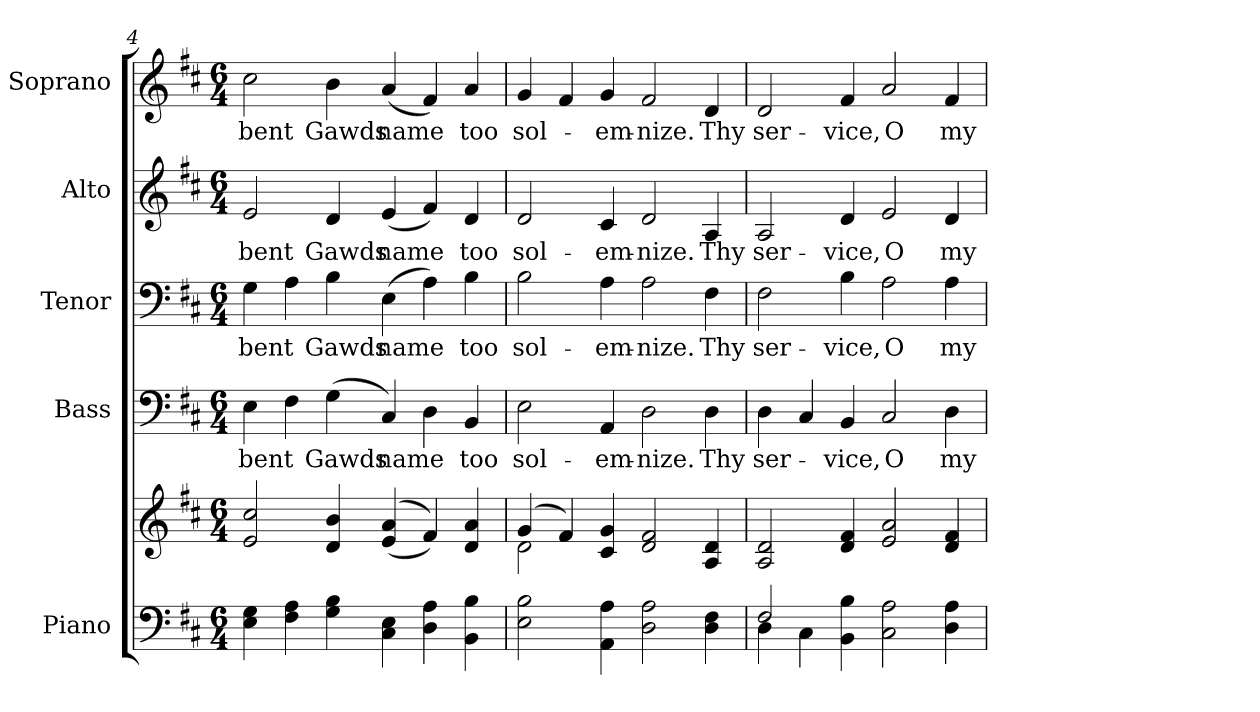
**kern	**kern	**kern	**text	**kern	**text	**kern	**text	**kern	**text
*part5	*part5	*part4	*part4	*part3	*part3	*part2	*part2	*part1	*part1
*staff6	*staff5	*staff4	*staff4	*staff3	*staff3	*staff2	*staff2	*staff1	*staff1
*I"Piano	*	*I"Bass	*	*I"Tenor	*	*I"Alto	*	*I"Soprano	*
*I'Pno.	*	*I'B.	*	*I'T.	*	*I'A.	*	*I'S.	*
!!LO:PB:g=z
*clefF4	*clefG2	*clefF4	*	*clefF4	*	*clefG2	*	*clefG2	*
*k[f#c#]	*k[f#c#]	*k[f#c#]	*	*k[f#c#]	*	*k[f#c#]	*	*k[f#c#]	*
*D:	*D:	*D:	*	*D:	*	*D:	*	*D:	*
*M6/4	*M6/4	*M6/4	*	*M6/4	*	*M6/4	*	*M6/4	*
=4	=4	=4	=4	=4	=4	=4	=4	=4	=4
!	!	!	!LO:LY:b:color=#000000	!	!	!	!	!	!
!	!	!	!	!	!LO:LY:b:color=#000000	!	!	!	!
!	!	!	!	!	!	!	!LO:LY:b:color=#000000	!	!
!	!	!	!	!	!	!	!	!	!LO:LY:b:color=#000000
4Ei\ 4Gi	2ei/ 2cc#i	4Ei\	bent	4Gi\	bent	2ei/	bent	2cc#i\	bent
4F#i\ 4Ai	.	4F#i\	.	4Ai\	.	.	.	.	.
!	!	!	!LO:LY:b:color=#000000	!	!	!	!	!	!
!	!	!	!	!	!LO:LY:b:color=#000000	!	!	!	!
!	!	!	!	!	!	!	!LO:LY:b:color=#000000	!	!
!	!	!	!	!	!	!	!	!	!LO:LY:b:color=#000000
4Gi\ 4Bi	4di/ 4bi	(4Gi\	Gawds	4Bi\	Gawds	4di/	Gawds	4bi\	Gawds
!	!	!	!LO:LY:b:color=#000000	!	!	!	!	!	!
!	!	!	!	!	!LO:LY:b:color=#000000	!	!	!	!
!	!	!	!	!	!	!	!LO:LY:b:color=#000000	!	!
!	!	!	!	!	!	!	!	!	!LO:LY:b:color=#000000
4C#i\ 4Ei	((4ei/ 4ai	4C#i/)	name	(4Ei\	name	(4ei/	name	(4ai/	name
4Di\ 4Ai	4f#i/))	4Di\	.	4Ai\)	.	4f#i/)	.	4f#i/)	.
!	!	!	!LO:LY:b:color=#000000	!	!	!	!	!	!
!	!	!	!	!	!LO:LY:b:color=#000000	!	!	!	!
!	!	!	!	!	!	!	!LO:LY:b:color=#000000	!	!
!	!	!	!	!	!	!	!	!	!LO:LY:b:color=#000000
4BBi\ 4Bi	4di/ 4ai	4BBi/	too	4Bi\	too	4di/	too	4ai/	too
=5	=5	=5	=5	=5	=5	=5	=5	=5	=5
*	*^	*	*	*	*	*	*	*	*
!	!	!	!	!LO:LY:b:color=#000000	!	!	!	!	!	!
!	!	!	!	!	!	!LO:LY:b:color=#000000	!	!	!	!
!	!	!	!	!	!	!	!	!LO:LY:b:color=#000000	!	!
!	!	!	!	!	!	!	!	!	!	!LO:LY:b:color=#000000
2Ei\ 2Bi	(4gi/	2di\	2Ei\	sol-	2Bi\	sol-	2di/	sol-	4gi/	sol-
.	4f#i/)	.	.	.	.	.	.	.	4f#i/	.
!	!	!	!	!LO:LY:b:color=#000000	!	!	!	!	!	!
!	!	!	!	!	!	!LO:LY:b:color=#000000	!	!	!	!
!	!	!	!	!	!	!	!	!LO:LY:b:color=#000000	!	!
!	!	!	!	!	!	!	!	!	!	!LO:LY:b:color=#000000
4AAi\ 4Ai	4c#i/ 4gi	1ryy	4AAi/	-em-	4Ai\	-em-	4c#i/	-em-	4gi/	-em-
!	!	!	!	!LO:LY:b:color=#000000	!	!	!	!	!	!
!	!	!	!	!	!	!LO:LY:b:color=#000000	!	!	!	!
!	!	!	!	!	!	!	!	!LO:LY:b:color=#000000	!	!
!	!	!	!	!	!	!	!	!	!	!LO:LY:b:color=#000000
2Di\ 2Ai	2di/ 2f#i	.	2Di\	-nize.	2Ai\	-nize.	2di/	-nize.	2f#i/	-nize.
!	!	!	!	!LO:LY:b:color=#000000	!	!	!	!	!	!
!	!	!	!	!	!	!LO:LY:b:color=#000000	!	!	!	!
!	!	!	!	!	!	!	!	!LO:LY:b:color=#000000	!	!
!	!	!	!	!	!	!	!	!	!	!LO:LY:b:color=#000000
4Di\ 4F#i	4Ai/ 4di	.	4Di\	Thy	4F#i\	Thy	4Ai/	Thy	4di/	Thy
*	*v	*v	*	*	*	*	*	*	*	*
=6	=6	=6	=6	=6	=6	=6	=6	=6	=6
*^	*	*	*	*	*	*	*	*	*
!	!	!	!	!LO:LY:b:color=#000000	!	!	!	!	!	!
!	!	!	!	!	!	!LO:LY:b:color=#000000	!	!	!	!
!	!	!	!	!	!	!	!	!LO:LY:b:color=#000000	!	!
!	!	!	!	!	!	!	!	!	!	!LO:LY:b:color=#000000
2F#i/	4Di\	2Ai/ 2di	4Di\	ser-	2F#i\	ser-	2Ai/	ser-	2di/	ser-
.	4C#i\	.	4C#i/	.	.	.	.	.	.	.
!	!	!	!	!LO:LY:b:color=#000000	!	!	!	!	!	!
!	!	!	!	!	!	!LO:LY:b:color=#000000	!	!	!	!
!	!	!	!	!	!	!	!	!LO:LY:b:color=#000000	!	!
!	!	!	!	!	!	!	!	!	!	!LO:LY:b:color=#000000
4BBi\ 4Bi	1ryy	4di/ 4f#i	4BBi/	-vice,	4Bi\	-vice,	4di/	-vice,	4f#i/	-vice,
!	!	!	!	!LO:LY:b:color=#000000	!	!	!	!	!	!
!	!	!	!	!	!	!LO:LY:b:color=#000000	!	!	!	!
!	!	!	!	!	!	!	!	!LO:LY:b:color=#000000	!	!
!	!	!	!	!	!	!	!	!	!	!LO:LY:b:color=#000000
2C#i\ 2Ai	.	2ei/ 2ai	2C#i/	O	2Ai\	O	2ei/	O	2ai/	O
!	!	!	!	!LO:LY:b:color=#000000	!	!	!	!	!	!
!	!	!	!	!	!	!LO:LY:b:color=#000000	!	!	!	!
!	!	!	!	!	!	!	!	!LO:LY:b:color=#000000	!	!
!	!	!	!	!	!	!	!	!	!	!LO:LY:b:color=#000000
4Di\ 4Ai	.	4di/ 4f#i	4Di\	my	4Ai\	my	4di/	my	4f#i/	my
*v	*v	*	*	*	*	*	*	*	*	*
=	=	=	=	=	=	=	=	=	=
*-	*-	*-	*-	*-	*-	*-	*-	*-	*-
